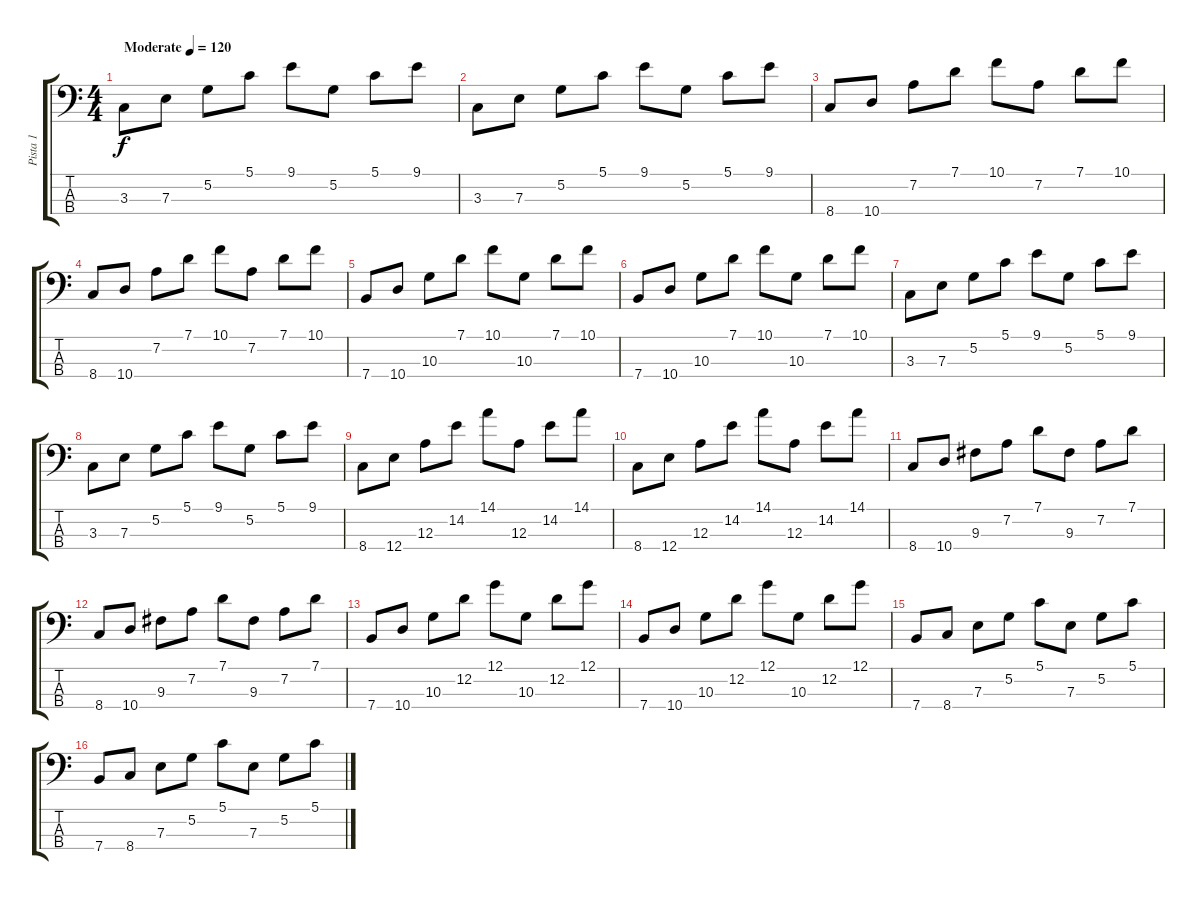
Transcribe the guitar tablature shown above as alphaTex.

\track ("Pista 1" "Pista 1") {instrument contrabass}
\staff {score tabs}
\tuning (G2 D2 A1 E1) {hide}
\ts (4 4)
\tempo (120 "Moderate")
\clef f4
\ks c
3.3.8{dy f instrument contrabass} 7.3.8 5.2.8 5.1.8 9.1.8 5.2.8 5.1.8 9.1.8 |
3.3.8 7.3.8 5.2.8 5.1.8 9.1.8 5.2.8 5.1.8 9.1.8 |
8.4.8 10.4.8 7.2.8 7.1.8 10.1.8 7.2.8 7.1.8 10.1.8 |
8.4.8 10.4.8 7.2.8 7.1.8 10.1.8 7.2.8 7.1.8 10.1.8 |
7.4.8 10.4.8 10.3.8 7.1.8 10.1.8 10.3.8 7.1.8 10.1.8 |
7.4.8 10.4.8 10.3.8 7.1.8 10.1.8 10.3.8 7.1.8 10.1.8 |
3.3.8 7.3.8 5.2.8 5.1.8 9.1.8 5.2.8 5.1.8 9.1.8 |
3.3.8 7.3.8 5.2.8 5.1.8 9.1.8 5.2.8 5.1.8 9.1.8 |
8.4.8 12.4.8 12.3.8 14.2.8 14.1.8 12.3.8 14.2.8 14.1.8 |
8.4.8 12.4.8 12.3.8 14.2.8 14.1.8 12.3.8 14.2.8 14.1.8 |
8.4.8 10.4.8 9.3.8 7.2.8 7.1.8 9.3.8 7.2.8 7.1.8 |
8.4.8 10.4.8 9.3.8 7.2.8 7.1.8 9.3.8 7.2.8 7.1.8 |
7.4.8 10.4.8 10.3.8 12.2.8 12.1.8 10.3.8 12.2.8 12.1.8 |
7.4.8 10.4.8 10.3.8 12.2.8 12.1.8 10.3.8 12.2.8 12.1.8 |
7.4.8 8.4.8 7.3.8 5.2.8 5.1.8 7.3.8 5.2.8 5.1.8 |
7.4.8 8.4.8 7.3.8 5.2.8 5.1.8 7.3.8 5.2.8 5.1.8
